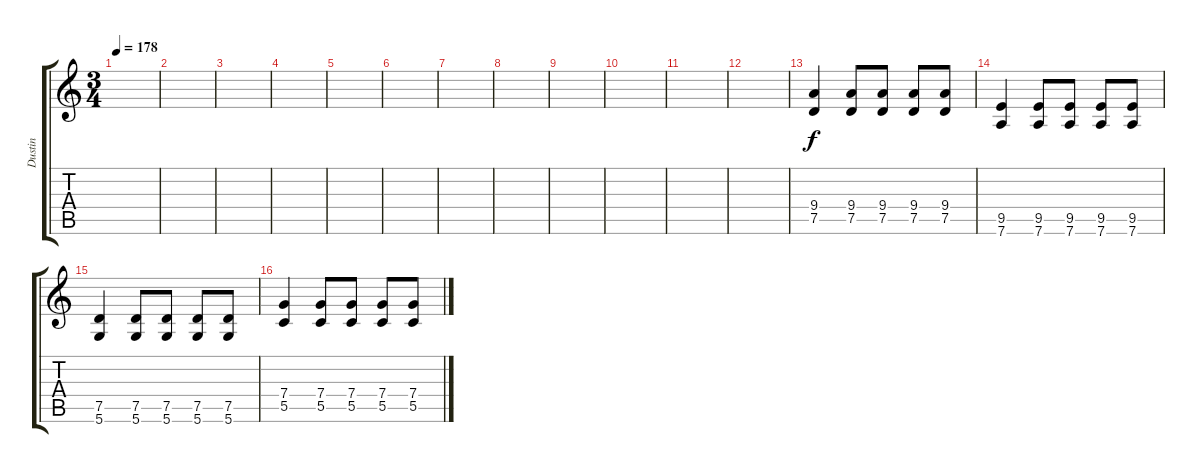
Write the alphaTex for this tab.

\track ("Dustin" "Dustin") {instrument electricguitarjazz}
\staff {score tabs}
\tuning (D4 A3 F3 C3 G2 D2) {hide}
\ts (3 4)
\tempo 178
\clef g2
\ks c
|
|
|
|
|
|
|
|
|
|
|
|
(9.4 7.5).4 (9.4 7.5).8 (9.4 7.5).8 (9.4 7.5).8 (9.4 7.5).8 |
(9.5 7.6).4 (9.5 7.6).8 (9.5 7.6).8 (9.5 7.6).8 (9.5 7.6).8 |
(7.5 5.6).4 (7.5 5.6).8 (7.5 5.6).8 (7.5 5.6).8 (7.5 5.6).8 |
(7.4 5.5).4 (7.4 5.5).8 (7.4 5.5).8 (7.4 5.5).8 (7.4 5.5).8
